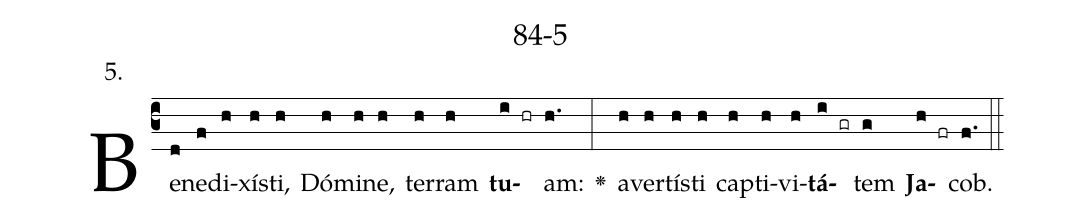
name: 84-5;
annotation: 5.;
%%
(c3)Be(d)ne(f)di(h)xís(h)ti,(h) Dó(h)mi(h)ne,(h) ter(h)ram(h) <b>tu</b>(i hr)am:(h.) <v>\greheightstar</v>(:) a(h)ver(h)tís(h)ti(h) cap(h)ti(h)vi(h)<b>tá</b>(i gr)tem(g) <b>Ja</b>(h fr)cob.(f.) (::)


%E(h) u(h) o(i) u(g) a(h) e.(f.) (::)
